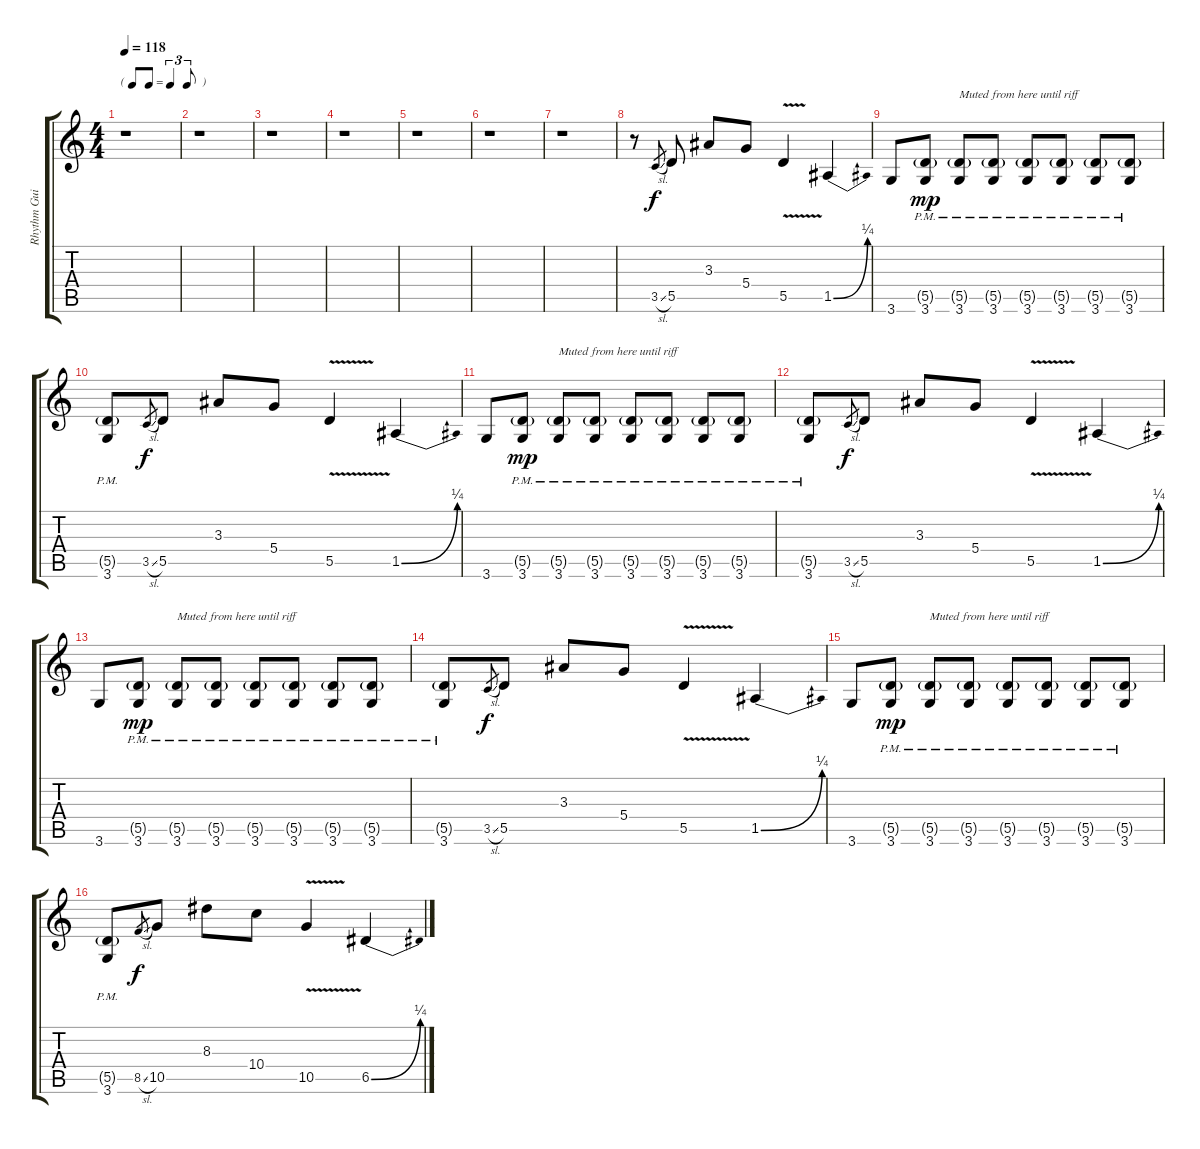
\track ("Rhythm Guitar" "Rhythm Gui") {instrument overdrivenguitar}
\staff {score tabs}
\tuning (E4 B3 G3 D3 A2 E2) {hide}
\ts (4 4)
\tf triplet8th
\tempo 118
\clef g2
\ks c
r.1{dy f instrument overdrivenguitar} |
r.1 |
r.1 |
r.1 |
r.1 |
r.1 |
r.1 |
r.8 3.5{sl}.8{gr} 5.5.8 3.3.8 5.4.8 5.5{v}.4 1.5{be (bend 0 0 60 1)}.4 |
3.6.8 (5.5{g pm} 3.6{pm}).8{dy mp} (5.5{g pm} 3.6{pm}).8{txt "Muted from here until riff"} (5.5{g pm} 3.6{pm}).8 (5.5{g pm} 3.6{pm}).8 (5.5{g pm} 3.6{pm}).8 (5.5{g pm} 3.6{pm}).8 (5.5{g pm} 3.6{pm}).8 |
(5.5{g pm} 3.6{pm}).8 3.5{sl}.8{gr dy f} 5.5.8 3.3.8 5.4.8 5.5{v}.4 1.5{be (bend 0 0 60 1)}.4 |
3.6.8 (5.5{g pm} 3.6{pm}).8{dy mp} (5.5{g pm} 3.6{pm}).8{txt "Muted from here until riff"} (5.5{g pm} 3.6{pm}).8 (5.5{g pm} 3.6{pm}).8 (5.5{g pm} 3.6{pm}).8 (5.5{g pm} 3.6{pm}).8 (5.5{g pm} 3.6{pm}).8 |
(5.5{g pm} 3.6{pm}).8 3.5{sl}.8{gr dy f} 5.5.8 3.3.8 5.4.8 5.5{v}.4 1.5{be (bend 0 0 60 1)}.4 |
3.6.8 (5.5{g pm} 3.6{pm}).8{dy mp} (5.5{g pm} 3.6{pm}).8{txt "Muted from here until riff"} (5.5{g pm} 3.6{pm}).8 (5.5{g pm} 3.6{pm}).8 (5.5{g pm} 3.6{pm}).8 (5.5{g pm} 3.6{pm}).8 (5.5{g pm} 3.6{pm}).8 |
(5.5{g pm} 3.6{pm}).8 3.5{sl}.8{gr dy f} 5.5.8 3.3.8 5.4.8 5.5{v}.4 1.5{be (bend 0 0 60 1)}.4 |
3.6.8 (5.5{g pm} 3.6{pm}).8{dy mp} (5.5{g pm} 3.6{pm}).8{txt "Muted from here until riff"} (5.5{g pm} 3.6{pm}).8 (5.5{g pm} 3.6{pm}).8 (5.5{g pm} 3.6{pm}).8 (5.5{g pm} 3.6{pm}).8 (5.5{g pm} 3.6{pm}).8 |
(5.5{g pm} 3.6{pm}).8 8.5{sl}.8{gr dy f} 10.5.8 8.3.8 10.4.8 10.5{v}.4 6.5{be (bend 0 0 60 1)}.4
